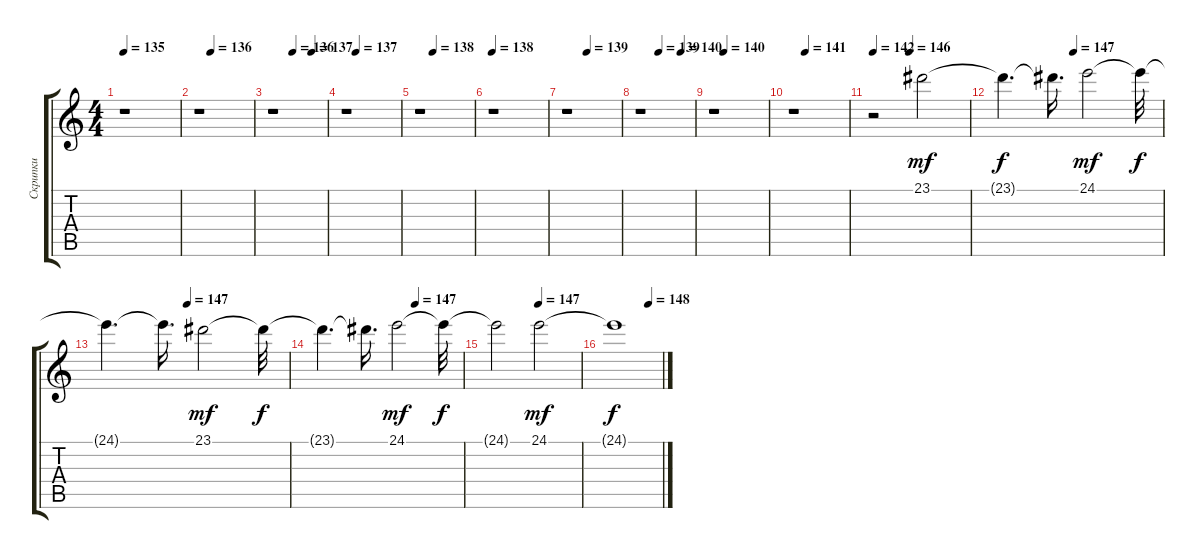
\track ("Скрипки" "Скрипки") {instrument stringensemble1}
\staff {score tabs}
\tuning (E4 B3 G3 D3 A2 E2) {hide}
\ts (4 4)
\tempo 135
\clef g2
\ks c
r.1{dy f} |
\tempo (136 0.22916666666666666)
r.1 |
\tempo (136 0.3854166666666667)
\tempo (137 0.7291666666666666)
r.1 |
\tempo (137 0.19791666666666666)
r.1 |
\tempo (138 0.2604166666666667)
r.1 |
\tempo 138
r.1 |
\tempo (139 0.3854166666666667)
r.1 |
\tempo (139 0.3541666666666667)
\tempo (140 0.7604166666666666)
r.1 |
\tempo (140 0.19791666666666666)
r.1 |
\tempo (141 0.22916666666666666)
r.1 |
\tempo (142 0.010416666666666666)
\tempo (146 0.3854166666666667)
r.2 23.1.2{dy mf} |
\tempo (147 0.4479166666666667)
23.1{t}.4{d dy f} 23.1{t}.16{d} 24.1.2{dy mf} 24.1{t}.32{dy f} |
\tempo (147 0.4479166666666667)
24.1{t}.4{d} 24.1{t}.16{d} 23.1.2{dy mf} 23.1{t}.32{dy f} |
\tempo (147 0.6666666666666666)
23.1{t}.4{d} 23.1{t}.16{d} 24.1.2{dy mf} 24.1{t}.32{dy f} |
\tempo (147 0.5104166666666666)
24.1{t}.2 24.1.2{dy mf} |
\tempo (148 0.7291666666666666)
24.1{t}.1{dy f}
